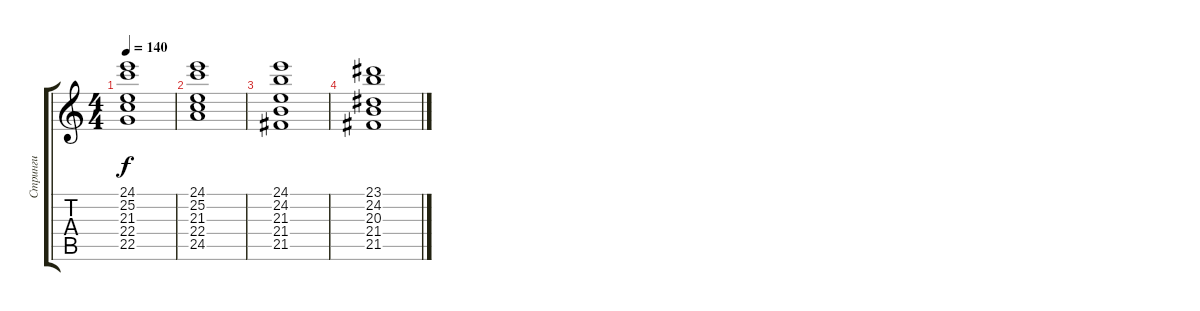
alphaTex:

\track ("Стринги" "Стринги") {instrument stringensemble1}
\staff {score tabs}
\tuning (E4 B3 G3 D3 A2 E2) {hide}
\ts (4 4)
\tempo 140
\clef g2
\ks c
(24.1 25.2 21.3 22.4 22.5).1{dy f} |
(24.1 25.2 21.3 22.4 24.5).1 |
(24.1 24.2 21.3 21.4 21.5).1 |
(23.1 24.2 20.3 21.4 21.5).1
